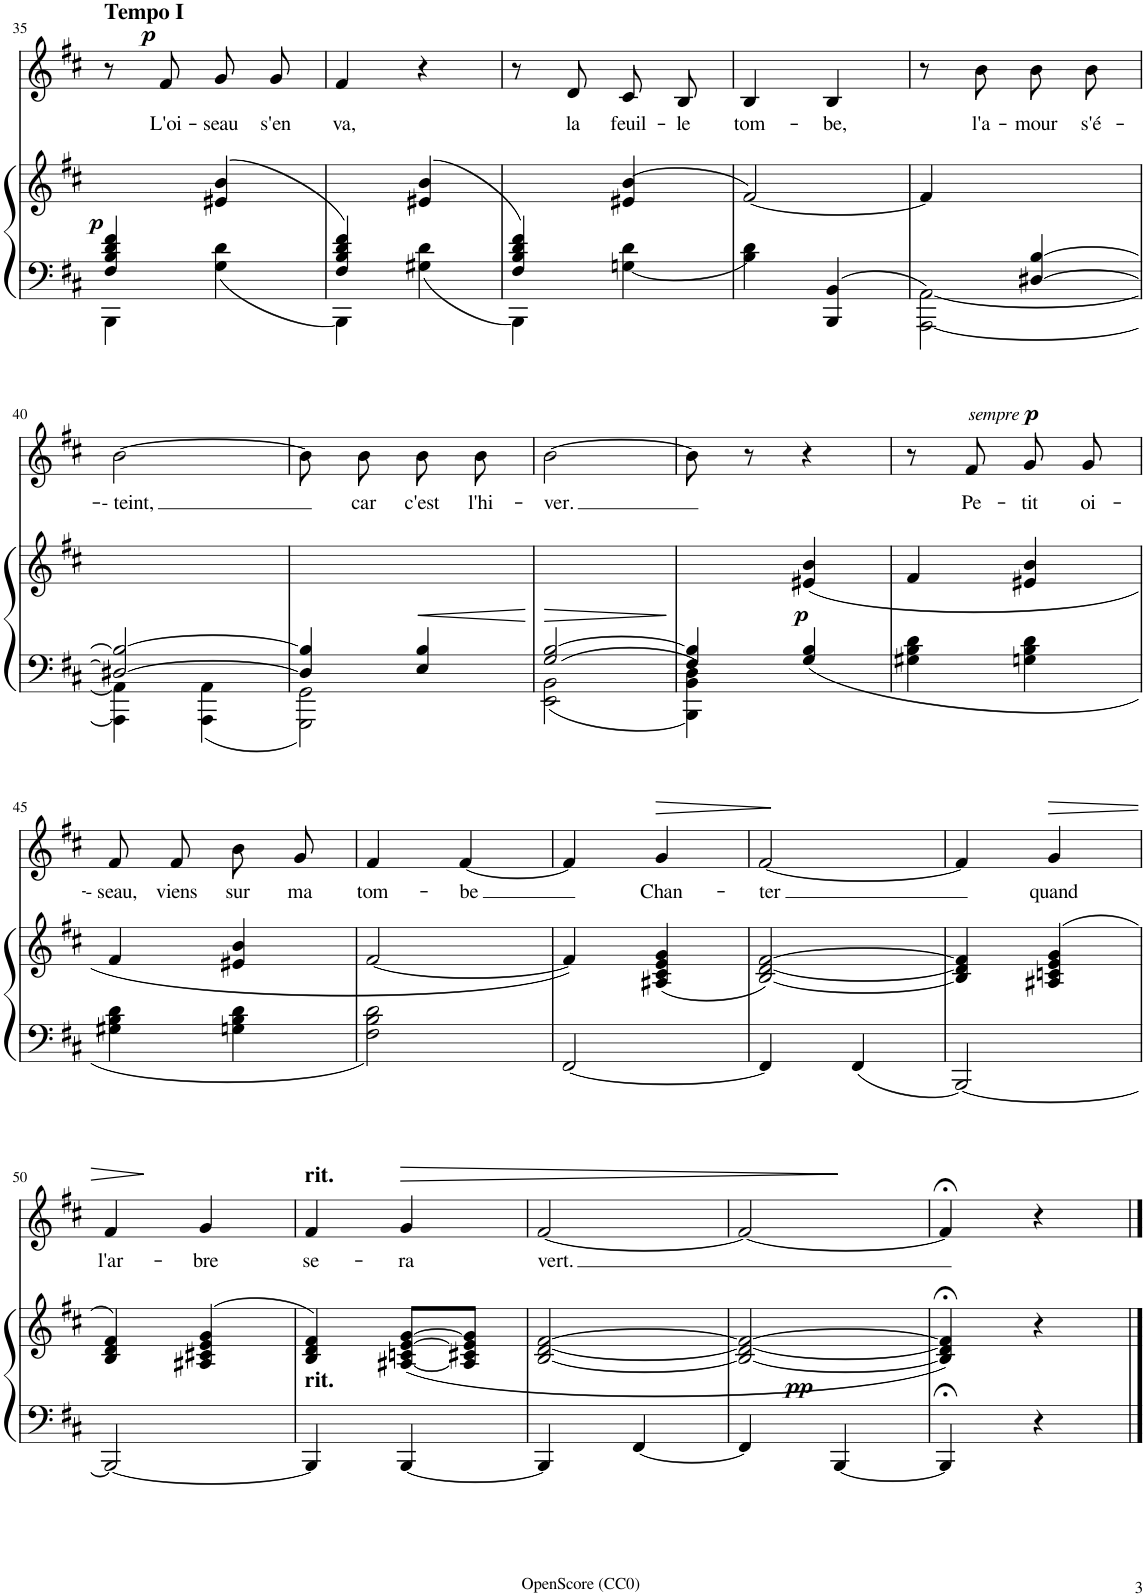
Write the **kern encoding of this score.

**kern	**kern	**dynam	**kern	**text	**dynam
*part2	*part2	*part2	*part1	*part1	*part1
*staff3	*staff2	*staff2/3	*staff1	*staff1	*staff1
*I"Piano	*	*	*I"Chant Voice	*	*
*I'Pno	*	*	*	*	*
!!LO:PB:g=z
*clefF4	*clefG2	*	*clefG2	*	*
*k[f#c#]	*k[f#c#]	*	*k[f#c#]	*	*
*M2/4	*M2/4	*	*M2/4	*	*
=35	=35	=35	=35	=35	=35
*^	*	*	*	*	*
!	!	!	!	!LO:TX:a:B:t=Tempo I	!	!
!	!	!	!LO:DY:b	!	!	!
4F#/ 4B/ 4d/ 4f#/	4BBB\	4ryy	p	8r	.	.
!	!	!	!	!	!LO:LY:b	!LO:DY:a
.	.	.	.	8f#/	L'oi-	p
!	!	!	!	!	!LO:LY:b	!
4ryy	4G\ 4d\	(>4e#X/ 4b/	.	8g/L	-seau	.
!	!	!	!	!	!LO:LY:b	!
.	.	.	.	8g/J	s'en	.
=36	=36	=36	=36	=36	=36	=36
!	!	!	!	!	!LO:LY:b	!
4F#/ 4B/ 4d/ 4f#/)	4BBB\	4ryy	.	4f#/	va,	.
4ryy	4G#X\ 4d\	(>4e#X/ 4b/	.	4r	.	.
=37	=37	=37	=37	=37	=37	=37
4F#/ 4B/ 4d/ 4f#/)	4BBB\	4ryy	.	8r	.	.
!	!	!	!	!	!LO:LY:b	!
.	.	.	.	8d/	la	.
!	!	!	!	!	!LO:LY:b	!
4ryy	4Gn\ 4d\	(>4e#X/ 4b/	.	8c#/L	feuil-	.
!	!	!	!	!	!LO:LY:b	!
.	.	.	.	8B/J	-le	.
*v	*v	*	*	*	*	*
=38	=38	=38	=38	=38	=38
!	!	!	!	!LO:LY:b	!
4B\ 4d\	[2f#/)	.	4B/	tom-	.
!	!	!	!	!LO:LY:b	!
4BBB/ 4BB/	.	.	4B/	-be,	.
=39	=39	=39	=39	=39	=39
*^	*	*	*	*	*
4ryy	[2AAA\ [<2AA\	4f#/]	.	8r	.	.
!	!	!	!	!	!LO:LY:b	!
.	.	.	.	8b\	l'a-	.
!	!	!	!	!	!LO:LY:b	!
[>4D#X/ [4B/	.	4ryy	.	8b\L	-mour	.
!	!	!	!	!	!LO:LY:b	!
.	.	.	.	8b\J	s'é-	.
!!LO:LB:g=z
=40	=40	=40	=40	=40	=40	=40
!	!	!	!	!	!LO:LY:b	!
2D#X/_ 2B/_	4AAA\] 4AA\]	2ryy	.	[2b\	-- teint,	.
.	4AAA\ 4AA\	.	.	.	.	.
=41	=41	=41	=41	=41	=41	=41
4D#/] 4B/]	2GGG\ 2GG\	2ryy	.	8b\L]	.	.
!	!	!	!	!	!LO:LY:b	!
.	.	.	.	8b\J	car	.
!	!	!	!	!	!LO:LY:b	!
4E/ 4B/	.	.	.	8b\L	c'est	.
!	!	!	!	!	!LO:LY:b	!
.	.	.	.	8b\J	l'hi-	.
=42	=42	=42	=42	=42	=42	=42
!	!	!	!	!	!LO:LY:b	!
2G/ [2B/	2EE\ 2BB\	2ryy	.	[2b\	-ver.	.
=43	=43	=43	=43	=43	=43	=43
4F#/ 4B/]	4BBB\ 4BB\ 4D\	4ryy	.	8b\]	.	.
.	.	.	.	8r	.	.
!	!	!	!LO:DY:b	!	!	!
4ryy	4G/ 4B/	(4e#X/ 4b/	p	4r	.	.
*v	*v	*	*	*	*	*
=44	=44	=44	=44	=44	=44
4G#X\ 4B\ 4d\	4f#/	.	8r	.	.
!	!	!	!	!LO:LY:b	!
.	.	.	8f#/	Pe-	.
!	!	!	!	!LO:LY:b	!LO:DY:a
!	!	!	!	!	!LO:DY:n=1:a
4Gn\ 4B\ 4d\	4e#X/ 4b/	.	8g/L	-tit	other-dynamics p
!	!	!	!	!LO:LY:b	!
.	.	.	8g/J	oi-	.
!!LO:LB:g=z
=45	=45	=45	=45	=45	=45
!	!	!	!	!LO:LY:b	!
4G#X\ 4B\ 4d\	4f#/	.	8f#/L	-- seau,	.
!	!	!	!	!LO:LY:b	!
.	.	.	8f#/J	viens	.
!	!	!	!	!LO:LY:b	!
4Gn\ 4B\ 4d\	4e#X/ 4b/	.	8b/L	sur	.
!	!	!	!	!LO:LY:b	!
.	.	.	8g/J	ma	.
=46	=46	=46	=46	=46	=46
!	!	!	!	!LO:LY:b	!
2F#\ 2B\ 2d\	[2f#/	.	4f#/	tom-	.
!	!	!	!	!LO:LY:b	!
.	.	.	[4f#/	-be	.
=47	=47	=47	=47	=47	=47
[2FF#/	4f#/])	.	4f#/]	.	.
!	!	!	!	!LO:LY:b	!LO:HP:b
.	(4A#X/ 4c#/ 4e/ 4g/	.	4g/	Chan-	>
.	.	.	.	.	]
=48	=48	=48	=48	=48	=48
!	!	!	!	!LO:LY:b	!
4FF#/]	[2B/ [2d/ [2f#/)	.	[2f#/	-ter	.
4FF#/	.	.	.	.	.
=49	=49	=49	=49	=49	=49
[2BBB/	4B/] 4d/] 4f#/]	.	4f#/]	.	.
!	!	!	!	!LO:LY:b	!LO:HP:b
.	(>4A#X/ 4cn/ 4e/ 4g/	.	4g/	quand	>
!!LO:LB:g=z
=50	=50	=50	=50	=50	=50
!	!	!	!	!LO:LY:b	!
2BBB/_	4B/ 4d/ 4f#/)	.	4f#/	l'ar-	.
!	!	!	!	!LO:LY:b	!
.	(>4A#X/ 4c#X/ 4e/ 4g/	.	4g/	-bre	]
=51	=51	=51	=51	=51	=51
!	!	!	!LO:TX:a:B:t=rit.	!	!
!LO:TX:a:B:t=rit.	!	!	!	!	!
!	!	!	!	!LO:LY:b	!
4BBB/]	4B/ 4d/ 4f#/)	.	4f#/	se-	.
!	!	!	!	!LO:LY:b	!LO:HP:b
[4BBB/	([8A#X/ 8cn/ [>8e/ [8g/L	.	4g/	-ra	>
.	8A#/] 8c#X/ 8e/] 8g/]J	.	.	.	.
=52	=52	=52	=52	=52	=52
!	!	!	!	!LO:LY:b	!
4BBB/]	[2B/ [2d/ [2f#/	.	[2f#/	vert.	.
[4FF#/	.	.	.	.	.
=53	=53	=53	=53	=53	=53
!	!	!LO:DY:b	!	!	!
4FF#/]	2B/_ 2d/_ 2f#/_	pp	2f#/_	.	.
[4BBB/	.	.	.	.	.
.	.	.	.	.	]
=54	=54	=54	=54	=54	=54
4BBB;</]	4B/];< 4d/];< 4f#/];<)	.	4f#;</]	.	.
4r	4r	.	4r	.	.
==	==	==	==	==	==
*-	*-	*-	*-	*-	*-
